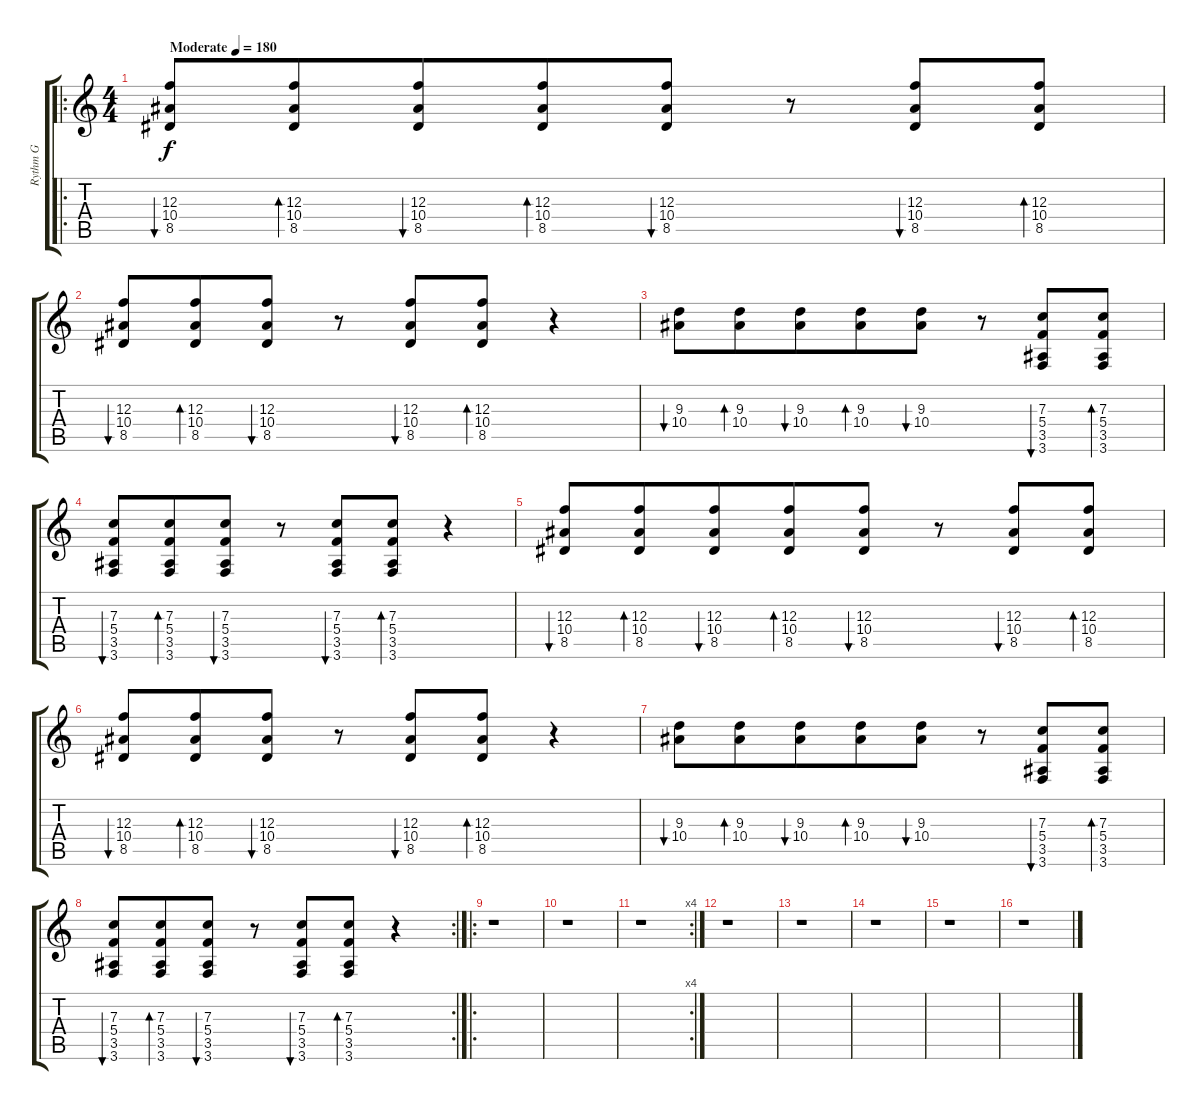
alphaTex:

\track ("Rythm G" "Rythm G") {instrument distortionguitar}
\staff {score tabs}
\tuning (D4 A3 F3 C3 G2 D2) {hide}
\ro
\ts (4 4)
\tempo (180 "Moderate")
\clef g2
\ks c
(12.3 10.4 8.5).8{bu 240 dy f instrument distortionguitar} (12.3 10.4 8.5).8{bd 240 beam merge} (12.3 10.4 8.5).8{bu 240} (12.3 10.4 8.5).8{bd 240 beam merge} (12.3 10.4 8.5).8{bu 240} r.8 (12.3 10.4 8.5).8{bu 240} (12.3 10.4 8.5).8{bd 240} |
(12.3 10.4 8.5).8{bu 240} (12.3 10.4 8.5).8{bd 240 beam merge} (12.3 10.4 8.5).8{bu 240} r.8 (12.3 10.4 8.5).8{bu 240} (12.3 10.4 8.5).8{bd 240} r.4 |
(9.3 10.4).8{bu 240} (9.3 10.4).8{bd 240 beam merge} (9.3 10.4).8{bu 240} (9.3 10.4).8{bd 240 beam merge} (9.3 10.4).8{bu 240} r.8 (7.3 5.4 3.5 3.6).8{bu 240} (7.3 5.4 3.5 3.6).8{bd 240} |
(7.3 5.4 3.5 3.6).8{bu 240} (7.3 5.4 3.5 3.6).8{bd 240 beam merge} (7.3 5.4 3.5 3.6).8{bu 240} r.8 (7.3 5.4 3.5 3.6).8{bu 240} (7.3 5.4 3.5 3.6).8{bd 240} r.4 |
(12.3 10.4 8.5).8{bu 240} (12.3 10.4 8.5).8{bd 240 beam merge} (12.3 10.4 8.5).8{bu 240} (12.3 10.4 8.5).8{bd 240 beam merge} (12.3 10.4 8.5).8{bu 240} r.8 (12.3 10.4 8.5).8{bu 240} (12.3 10.4 8.5).8{bd 240} |
(12.3 10.4 8.5).8{bu 240} (12.3 10.4 8.5).8{bd 240 beam merge} (12.3 10.4 8.5).8{bu 240} r.8 (12.3 10.4 8.5).8{bu 240} (12.3 10.4 8.5).8{bd 240} r.4 |
(9.3 10.4).8{bu 240} (9.3 10.4).8{bd 240 beam merge} (9.3 10.4).8{bu 240} (9.3 10.4).8{bd 240 beam merge} (9.3 10.4).8{bu 240} r.8 (7.3 5.4 3.5 3.6).8{bu 240} (7.3 5.4 3.5 3.6).8{bd 240} |
\rc 2
(7.3 5.4 3.5 3.6).8{bu 240} (7.3 5.4 3.5 3.6).8{bd 240 beam merge} (7.3 5.4 3.5 3.6).8{bu 240} r.8 (7.3 5.4 3.5 3.6).8{bu 240} (7.3 5.4 3.5 3.6).8{bd 240} r.4 |
\ro
r.1 |
r.1 |
\rc 4
r.1 |
r.1 |
r.1 |
r.1 |
r.1 |
r.1
